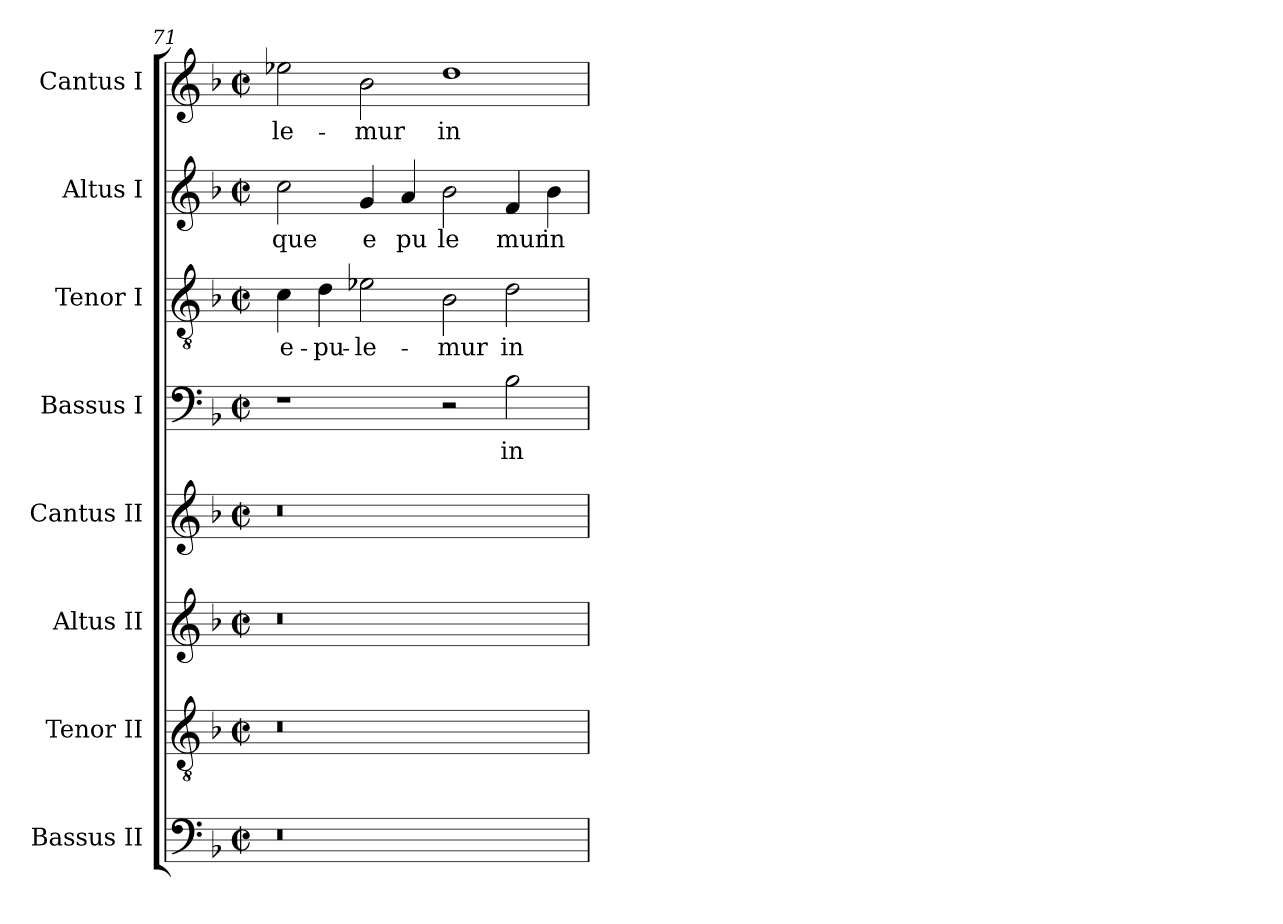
**kern	**kern	**kern	**kern	**kern	**text	**kern	**text	**kern	**text	**kern	**text
*part8	*part7	*part6	*part5	*part4	*part4	*part3	*part3	*part2	*part2	*part1	*part1
*staff8	*staff7	*staff6	*staff5	*staff4	*staff4	*staff3	*staff3	*staff2	*staff2	*staff1	*staff1
*I"Bassus II	*I"Tenor II	*I"Altus II	*I"Cantus II	*I"Bassus I	*	*I"Tenor I	*	*I"Altus I	*	*I"Cantus I	*
*clefF4	*clefGv2	*clefG2	*clefG2	*clefF4	*	*clefGv2	*	*clefG2	*	*clefG2	*
*k[b-]	*k[b-]	*k[b-]	*k[b-]	*k[b-]	*	*k[b-]	*	*k[b-]	*	*k[b-]	*
*F:	*F:	*F:	*F:	*F:	*	*F:	*	*F:	*	*F:	*
*M2/2	*M2/2	*M2/2	*M2/2	*M2/2	*	*M2/2	*	*M2/2	*	*M2/2	*
*met(c|)	*met(c|)	*met(c|)	*met(c|)	*met(c|)	*	*met(c|)	*	*met(c|)	*	*met(c|)	*
=71	=71	=71	=71	=71	=71	=71	=71	=71	=71	=71	=71
!	!	!	!	!	!	!	!LO:LY:b:cj	!	!LO:LY:b:cj	!	!LO:LY:b:cj
0r	0r	0r	0r	1r	.	4c\	e-	2cc\	que	2ee-X\	-le-
!	!	!	!	!	!	!	!LO:LY:b:cj	!	!	!	!
.	.	.	.	.	.	4d\	-pu-	.	.	.	.
!	!	!	!	!	!	!	!LO:LY:b:cj	!	!LO:LY:b:cj	!	!LO:LY:b:cj
.	.	.	.	.	.	2e-X\	-le-	4g/	e	2b-\	-mur
!	!	!	!	!	!	!	!	!	!LO:LY:b:cj	!	!
.	.	.	.	.	.	.	.	4a/	pu	.	.
!	!	!	!	!	!	!	!LO:LY:b:cj	!	!LO:LY:b:cj	!	!LO:LY:b:cj
.	.	.	.	2r	.	2B-\	-mur	2b-\	le	1dd	in
!	!	!	!	!	!LO:LY:b:cj	!	!LO:LY:b:cj	!	!LO:LY:b:cj	!	!
.	.	.	.	2B-\	in	2d\	in	4f/	mur	.	.
!	!	!	!	!	!	!	!	!	!LO:LY:b:cj	!	!
.	.	.	.	.	.	.	.	4b-\	in	.	.
=	=	=	=	=	=	=	=	=	=	=	=
*-	*-	*-	*-	*-	*-	*-	*-	*-	*-	*-	*-
